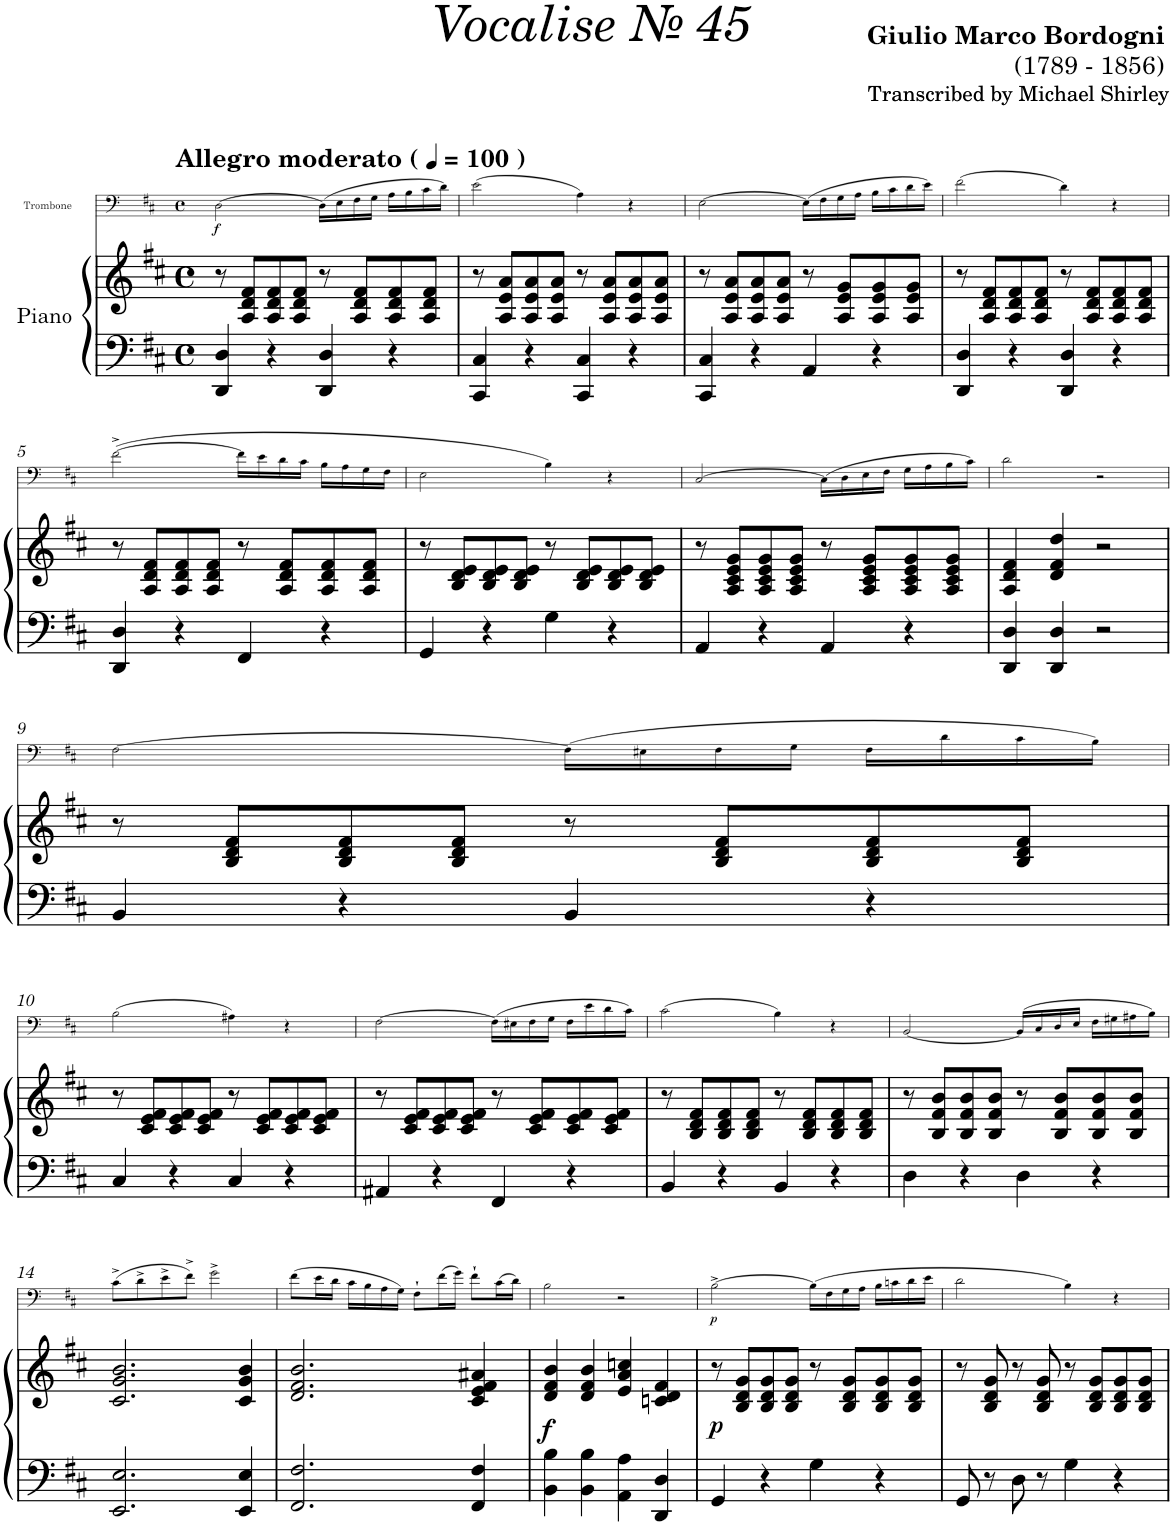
**kern	**kern	**dynam	**kern	**dynam
*part2	*part2	*part2	*part1	*part1
*staff3	*staff2	*staff2/3	*staff1	*staff1
*I"Piano	*	*	*I"Trombone	*
*I'Pno	*	*	*I'Trb	*
*	*	*	*stria5	*
*clefF4	*clefG2	*	*clefF4	*
*k[f#c#]	*k[f#c#]	*	*k[f#c#]	*
*M4/4	*M4/4	*	*M4/4	*
*met(c)	*met(c)	*	*met(c)	*
*MM100	*MM100	*	*MM100	*
=1	=1	=1	=1	=1
!	!	!	!LO:TX:a:B:t=Allegro moderato (	!
!	!	!	!LO:TX:a:B:t=)	!
!	!	!	!	!LO:DY:b
4DD/ 4D/	8r	.	[2D\	f
.	8A/ 8d/ 8f#/L	.	.	.
4r	8A/ 8d/ 8f#/	.	.	.
.	8A/ 8d/ 8f#/J	.	.	.
4DD/ 4D/	8r	.	(16D\LL]	.
.	.	.	16E\	.
.	8A/ 8d/ 8f#/L	.	16F#\	.
.	.	.	16G\JJ	.
4r	8A/ 8d/ 8f#/	.	16A\LL	.
.	.	.	16B\	.
.	8A/ 8d/ 8f#/J	.	16c#\	.
.	.	.	16d\JJ)	.
=2	=2	=2	=2	=2
4CC#/ 4C#/	8r	.	(2e\	.
.	8A/ 8e/ 8a/L	.	.	.
4r	8A/ 8e/ 8a/	.	.	.
.	8A/ 8e/ 8a/J	.	.	.
4CC#/ 4C#/	8r	.	4A\)	.
.	8A/ 8e/ 8a/L	.	.	.
4r	8A/ 8e/ 8a/	.	4r	.
.	8A/ 8e/ 8a/J	.	.	.
=3	=3	=3	=3	=3
4CC#/ 4C#/	8r	.	[2E\	.
.	8A/ 8e/ 8a/L	.	.	.
4r	8A/ 8e/ 8a/	.	.	.
.	8A/ 8e/ 8a/J	.	.	.
4AA/	8r	.	(16E\LL]	.
.	.	.	16F#\	.
.	8A/ 8e/ 8g/L	.	16G\	.
.	.	.	16A\JJ	.
4r	8A/ 8e/ 8g/	.	16B\LL	.
.	.	.	16c#\	.
.	8A/ 8e/ 8g/J	.	16d\	.
.	.	.	16e\JJ)	.
=4	=4	=4	=4	=4
4DD/ 4D/	8r	.	(2f#\	.
.	8A/ 8d/ 8f#/L	.	.	.
4r	8A/ 8d/ 8f#/	.	.	.
.	8A/ 8d/ 8f#/J	.	.	.
4DD/ 4D/	8r	.	4d\)	.
.	8A/ 8d/ 8f#/L	.	.	.
4r	8A/ 8d/ 8f#/	.	4r	.
.	8A/ 8d/ 8f#/J	.	.	.
!!LO:LB:g=z
=5	=5	=5	=5	=5
4DD/ 4D/	8r	.	([2f#^\	.
.	8A/ 8d/ 8f#/L	.	.	.
4r	8A/ 8d/ 8f#/	.	.	.
.	8A/ 8d/ 8f#/J	.	.	.
4FF#/	8r	.	16f#\LL]	.
.	.	.	16e\	.
.	8A/ 8d/ 8f#/L	.	16d\	.
.	.	.	16c#\JJ	.
4r	8A/ 8d/ 8f#/	.	16B\LL	.
.	.	.	16A\	.
.	8A/ 8d/ 8f#/J	.	16G\	.
.	.	.	16F#\JJ	.
=6	=6	=6	=6	=6
4GG/	8r	.	2E\	.
.	8B/ 8d/ 8e/L	.	.	.
4r	8B/ 8d/ 8e/	.	.	.
.	8B/ 8d/ 8e/J	.	.	.
4G\	8r	.	4B\)	.
.	8B/ 8d/ 8e/L	.	.	.
4r	8B/ 8d/ 8e/	.	4r	.
.	8B/ 8d/ 8e/J	.	.	.
=7	=7	=7	=7	=7
4AA/	8r	.	[2C#/	.
.	8A/ 8c#/ 8e/ 8g/L	.	.	.
4r	8A/ 8c#/ 8e/ 8g/	.	.	.
.	8A/ 8c#/ 8e/ 8g/J	.	.	.
4AA/	8r	.	(16C#\LL]	.
.	.	.	16D\	.
.	8A/ 8c#/ 8e/ 8g/L	.	16E\	.
.	.	.	16F#\JJ	.
4r	8A/ 8c#/ 8e/ 8g/	.	16G\LL	.
.	.	.	16A\	.
.	8A/ 8c#/ 8e/ 8g/J	.	16B\	.
.	.	.	16c#\JJ)	.
=8	=8	=8	=8	=8
4DD/ 4D/	4A/ 4d/ 4f#/	.	2d\	.
4DD/ 4D/	4d/ 4f#/ 4dd/	.	.	.
2r	2r	.	2r	.
!!LO:LB:g=z
=9	=9	=9	=9	=9
4BB/	8r	.	[2F#\	.
.	8B/ 8d/ 8f#/L	.	.	.
4r	8B/ 8d/ 8f#/	.	.	.
.	8B/ 8d/ 8f#/J	.	.	.
4BB/	8r	.	(16F#\LL]	.
.	.	.	16E#X\	.
.	8B/ 8d/ 8f#/L	.	16F#\	.
.	.	.	16G\JJ	.
4r	8B/ 8d/ 8f#/	.	16F#\LL	.
.	.	.	16d\	.
.	8B/ 8d/ 8f#/J	.	16c#\	.
.	.	.	16B\JJ)	.
!!LO:LB:g=z
=10	=10	=10	=10	=10
4C#/	8r	.	(2B\	.
.	8c#/ 8e/ 8f#/L	.	.	.
4r	8c#/ 8e/ 8f#/	.	.	.
.	8c#/ 8e/ 8f#/J	.	.	.
4C#/	8r	.	4A#X\)	.
.	8c#/ 8e/ 8f#/L	.	.	.
4r	8c#/ 8e/ 8f#/	.	4r	.
.	8c#/ 8e/ 8f#/J	.	.	.
=11	=11	=11	=11	=11
4AA#X/	8r	.	[2F#\	.
.	8c#/ 8e/ 8f#/L	.	.	.
4r	8c#/ 8e/ 8f#/	.	.	.
.	8c#/ 8e/ 8f#/J	.	.	.
4FF#/	8r	.	(16F#\LL]	.
.	.	.	16E#X\	.
.	8c#/ 8e/ 8f#/L	.	16F#\	.
.	.	.	16G\JJ	.
4r	8c#/ 8e/ 8f#/	.	16F#\LL	.
.	.	.	16e\	.
.	8c#/ 8e/ 8f#/J	.	16d\	.
.	.	.	16c#\JJ)	.
=12	=12	=12	=12	=12
4BB/	8r	.	(2c#\	.
.	8B/ 8d/ 8f#/L	.	.	.
4r	8B/ 8d/ 8f#/	.	.	.
.	8B/ 8d/ 8f#/J	.	.	.
4BB/	8r	.	4B\)	.
.	8B/ 8d/ 8f#/L	.	.	.
4r	8B/ 8d/ 8f#/	.	4r	.
.	8B/ 8d/ 8f#/J	.	.	.
=13	=13	=13	=13	=13
4D\	8r	.	[2BB/	.
.	8B/ 8f#/ 8b/L	.	.	.
4r	8B/ 8f#/ 8b/	.	.	.
.	8B/ 8f#/ 8b/J	.	.	.
4D\	8r	.	(16BB/LL]	.
.	.	.	16C#/	.
.	8B/ 8f#/ 8b/L	.	16D/	.
.	.	.	16E/JJ	.
4r	8B/ 8f#/ 8b/	.	16F#\LL	.
.	.	.	16G#X\	.
.	8B/ 8f#/ 8b/J	.	16A#X\	.
.	.	.	16B\JJ)	.
!!LO:LB:g=z
=14	=14	=14	=14	=14
2.EE/ 2.E/	2.c#/ 2.g/ 2.b/	.	(8c#^\L	.
.	.	.	8d^\	.
.	.	.	8e^\	.
.	.	.	8f#^\J)	.
.	.	.	2g^\	.
4EE/ 4E/	4c#/ 4g/ 4b/	.	.	.
=15	=15	=15	=15	=15
2.FF#/ 2.F#/	2.d/ 2.f#/ 2.b/	.	(8f#\L	.
.	.	.	16e\L	.
.	.	.	16d\JJ	.
.	.	.	16c#\LL	.
.	.	.	16B\	.
.	.	.	16A\	.
.	.	.	16G\JJ)	.
.	.	.	8F#`\L	.
.	.	.	(16f#\L	.
.	.	.	16g\JJ)	.
4FF#/ 4F#/	4c#/ 4e/ 4f#/ 4a#X/	.	8f#`\L	.
.	.	.	(16c#\L	.
.	.	.	16d\JJ)	.
=16	=16	=16	=16	=16
!	!	!LO:DY:b	!	!
4BB\ 4B\	4d/ 4f#/ 4b/	f	2B\	.
4BB\ 4B\	4d/ 4f#/ 4b/	.	.	.
4AA\ 4A\	4e/ 4a/ 4ccn/	.	2r	.
4DD/ 4D/	4cn/ 4d/ 4f#/	.	.	.
=17	=17	=17	=17	=17
!	!	!LO:DY:b	!	!LO:DY:b
4GG/	8r	p	[2B^\	p
.	8B/ 8d/ 8g/L	.	.	.
4r	8B/ 8d/ 8g/	.	.	.
.	8B/ 8d/ 8g/J	.	.	.
4G\	8r	.	(16B\LL]	.
.	.	.	16F#\	.
.	8B/ 8d/ 8g/L	.	16G\	.
.	.	.	16A\JJ	.
4r	8B/ 8d/ 8g/	.	16B\LL	.
.	.	.	16cn\	.
.	8B/ 8d/ 8g/J	.	16d\	.
.	.	.	16e\JJ	.
=18	=18	=18	=18	=18
8GG/	8r	.	2d\	.
8r	8B/ 8d/ 8g/	.	.	.
8D\	8r	.	.	.
8r	8B/ 8d/ 8g/	.	.	.
4G\	8r	.	4B\)	.
.	8B/ 8d/ 8g/L	.	.	.
4r	8B/ 8d/ 8g/	.	4r	.
.	8B/ 8d/ 8g/J	.	.	.
=	=	=	=	=
*-	*-	*-	*-	*-
